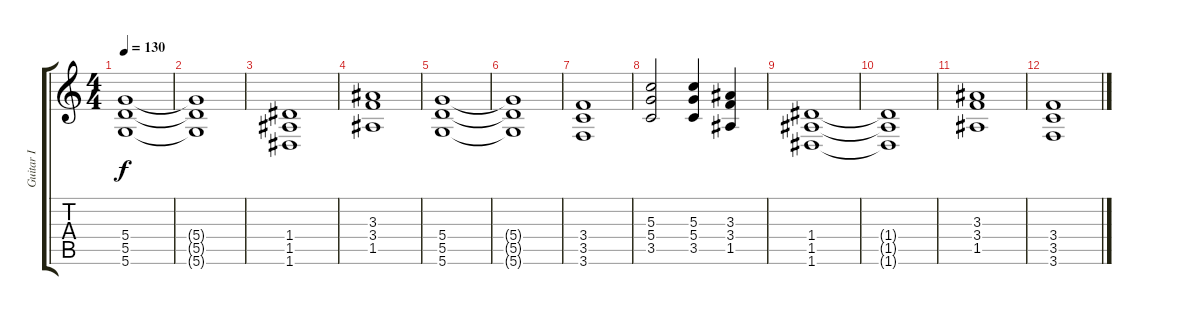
\track ("Guitar I" "Guitar I") {instrument distortionguitar}
\staff {score tabs}
\tuning (E4 B3 G3 D3 A2 D2) {hide}
\ts (4 4)
\tempo 130
\clef g2
\ks c
(5.4 5.5 5.6).1{dy f} |
(5.4{t} 5.5{t} 5.6{t}).1 |
(1.4 1.5 1.6).1 |
(3.3 3.4 1.5).1 |
(5.4 5.5 5.6).1 |
(5.4{t} 5.5{t} 5.6{t}).1 |
(3.4 3.5 3.6).1 |
(5.3 5.4 3.5).2 (5.3 5.4 3.5).4 (3.3 3.4 1.5).4 |
(1.4 1.5 1.6).1 |
(1.4{t} 1.5{t} 1.6{t}).1 |
(3.3 3.4 1.5).1 |
(3.4 3.5 3.6).1
